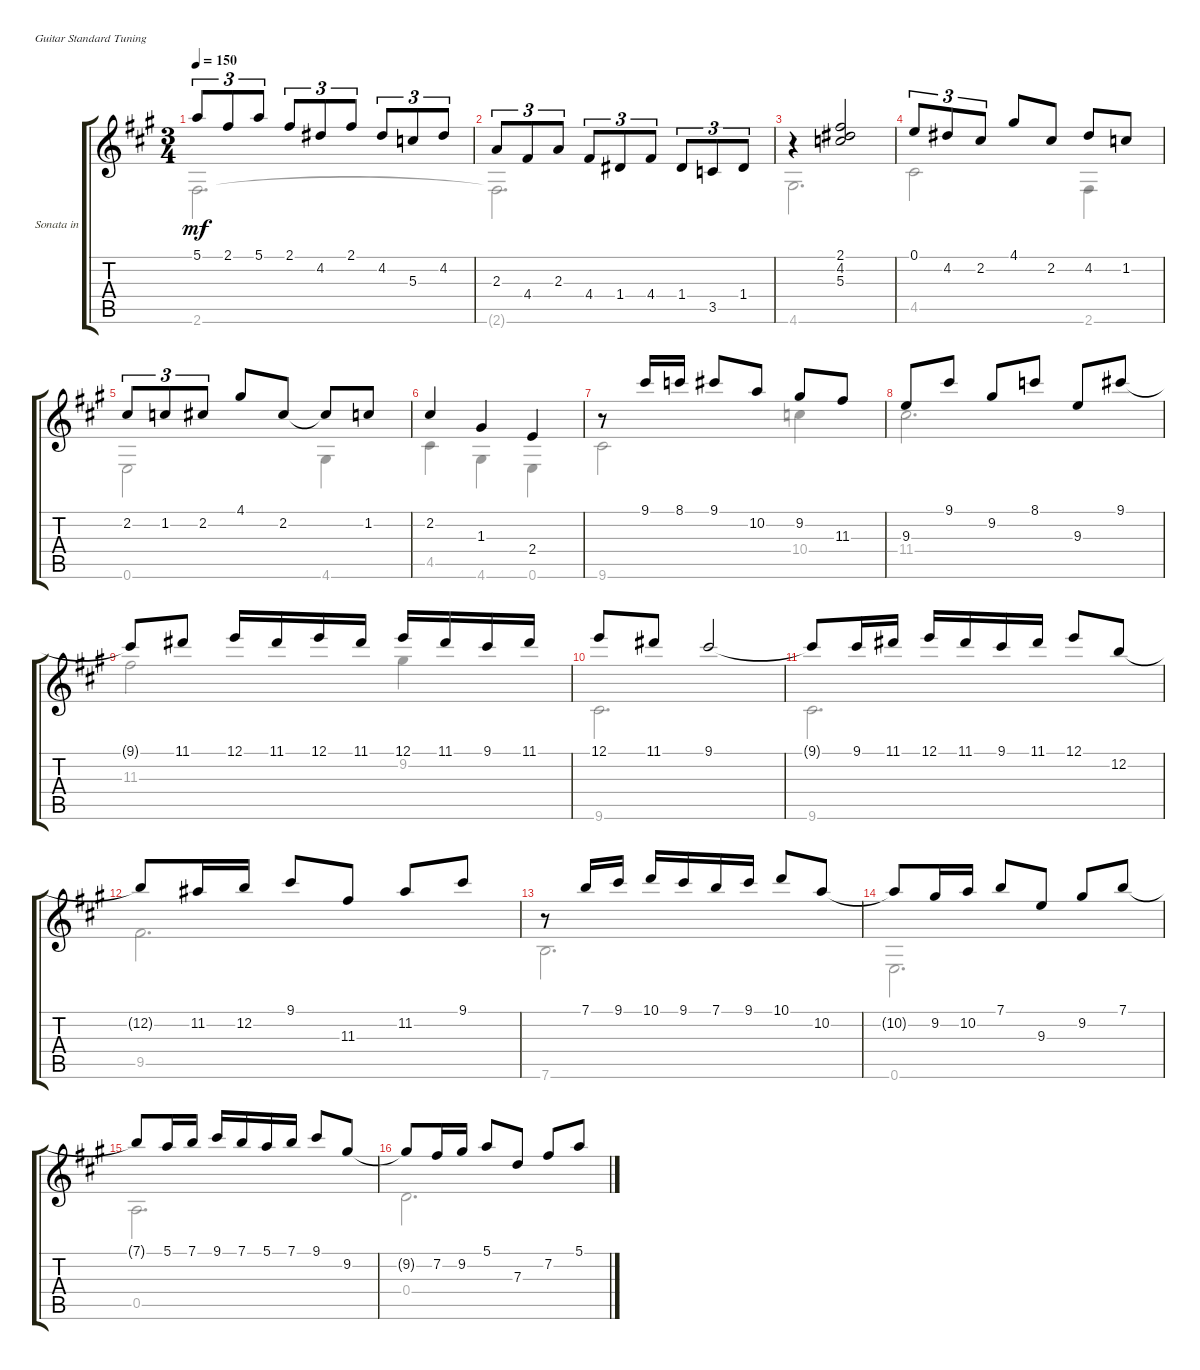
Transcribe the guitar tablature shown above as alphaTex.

\bracketExtendMode groupsimilarinstruments
\firstSystemTrackNameOrientation horizontal
\otherSystemsTrackNameOrientation horizontal
\track ("Sonata in F# - Presto" "Sonata in ") {instrument acousticguitarnylon}
\staff {score tabs}
\tuning (E4 B3 G3 D3 A2 E2)
\voice
\ts (3 4)
\tempo 150
\clef g2
\ks a
5.1.8{tu (3 2) dy mf} 2.1.8{tu (3 2)} 5.1.8{tu (3 2)} 2.1.8{tu (3 2)} 4.2.8{tu (3 2)} 2.1.8{tu (3 2)} 4.2.8{tu (3 2)} 5.3.8{tu (3 2)} 4.2.8{tu (3 2)} |
2.3.8{tu (3 2)} 4.4.8{tu (3 2)} 2.3.8{tu (3 2)} 4.4.8{tu (3 2)} 1.4.8{tu (3 2)} 4.4.8{tu (3 2)} 1.4.8{tu (3 2)} 3.5.8{tu (3 2)} 1.4.8{tu (3 2)} |
r.4 (2.1 4.2 5.3).2 |
0.1.8{tu (3 2)} 4.2.8{tu (3 2)} 2.2.8{tu (3 2)} 4.1.8 2.2.8 4.2.8 1.2.8 |
2.2.8{tu (3 2)} 1.2.8{tu (3 2)} 2.2.8{tu (3 2)} 4.1.8 2.2.8 2.2{t}.8 1.2.8 |
2.2.4 1.3.4 2.4.4 |
r.8 9.1.16 8.1.16 9.1.8 10.2.8 9.2.8 11.3.8 |
9.3.8 9.1.8 9.2.8 8.1.8 9.3.8 9.1.8 |
9.1{t}.8 11.1.8 12.1.16 11.1.16 12.1.16 11.1.16 12.1.16 11.1.16 9.1.16 11.1.16 |
12.1.8 11.1.8 9.1.2 |
9.1{t}.8 9.1.16 11.1.16 12.1.16 11.1.16 9.1.16 11.1.16 12.1.8 12.2.8 |
12.2{t}.8 11.2.16 12.2.16 9.1.8 11.3.8 11.2.8 9.1.8 |
r.8 7.1.16 9.1.16 10.1.16 9.1.16 7.1.16 9.1.16 10.1.8 10.2.8 |
10.2{t}.8 9.2.16 10.2.16 7.1.8 9.3.8 9.2.8 7.1.8 |
7.1{t}.8 5.1.16 7.1.16 9.1.16 7.1.16 5.1.16 7.1.16 9.1.8 9.2.8 |
9.2{t}.8 7.2.16 9.2.16 5.1.8 7.3.8 7.2.8 5.1.8
\voice
\clef g2
\ottava regular
\simile none
\ks a
2.6.2{d dy mf} |
2.6{t}.2{d} |
4.6.2{d} |
4.5.2 2.6.4 |
0.6.2 4.6.4 |
4.5.4 4.6.4 0.6.4 |
9.6.2 10.4.4 |
11.4.2{d} |
11.3.2 9.2.4 |
9.6.2{d} |
9.6.2{d} |
9.5.2{d} |
7.6.2{d} |
0.6.2{d} |
0.5.2{d} |
0.4.2{d}
